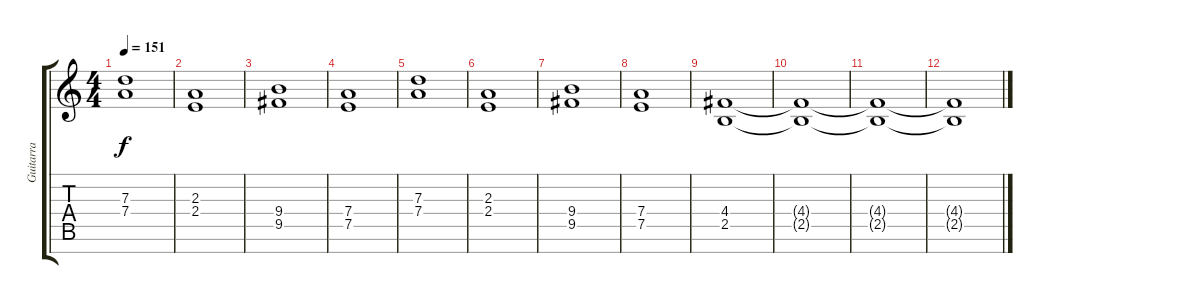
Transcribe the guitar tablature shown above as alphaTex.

\track ("Guitarra" "Guitarra") {instrument distortionguitar}
\staff {score tabs}
\tuning (E4 B3 G3 D3 A2 E2 B1) {hide}
\ts (4 4)
\tempo 151
\clef g2
\ks c
(7.3 7.4).1{dy f} |
(2.3 2.4).1 |
(9.4 9.5).1 |
(7.4 7.5).1 |
(7.3 7.4).1 |
(2.3 2.4).1 |
(9.4 9.5).1 |
(7.4 7.5).1 |
(4.4 2.5).1 |
(4.4{t} 2.5{t}).1 |
(4.4{t} 2.5{t}).1 |
(4.4{t} 2.5{t}).1
